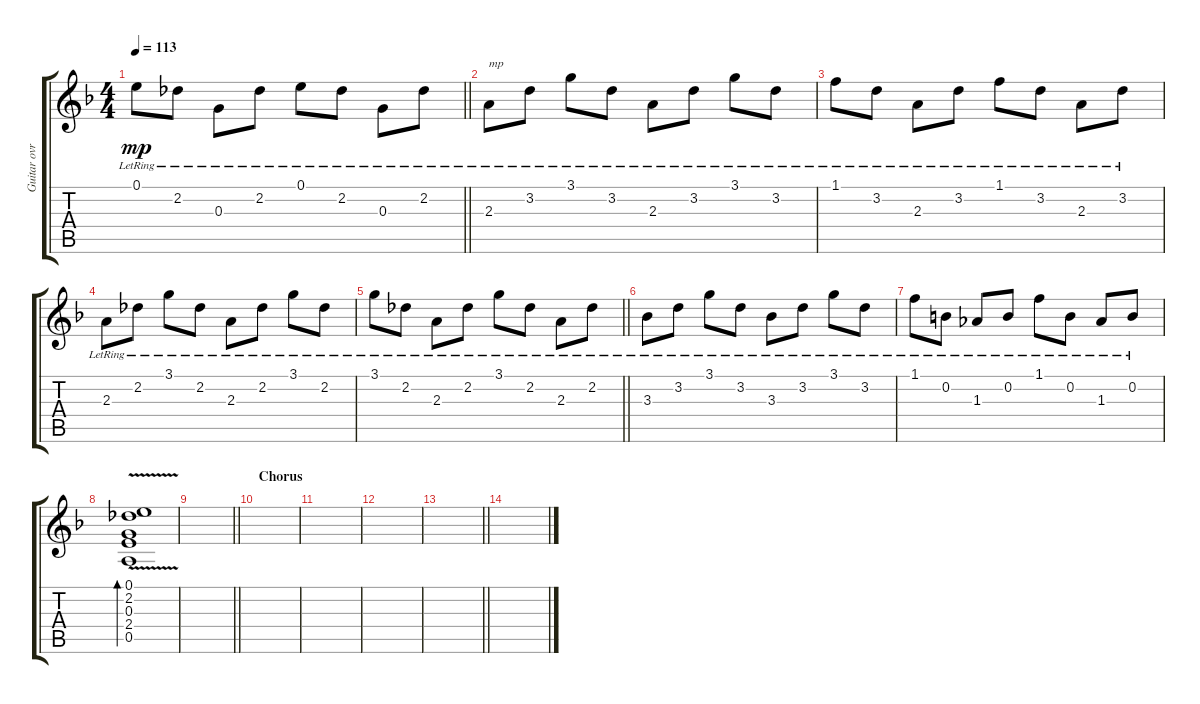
\track ("Guitar ovrdb" "Guitar ovr") {instrument electricguitarjazz}
\staff {score tabs}
\tuning (E4 B3 G3 D3 A2 E2) {hide}
\ts (4 4)
\tempo 113
\clef g2
\barLineRight lightlight
\ks dminor
0.1{lr}.8{dy mp} 2.2{lr}.8 0.3{lr}.8 2.2{lr}.8 0.1{lr}.8 2.2{lr}.8 0.3{lr}.8 2.2{lr}.8 |
\section ("" "")
2.3{lr}.8{txt "mp"} 3.2{lr}.8 3.1{lr}.8 3.2{lr}.8 2.3{lr}.8 3.2{lr}.8 3.1{lr}.8 3.2{lr}.8 |
1.1{lr}.8 3.2{lr}.8 2.3{lr}.8 3.2{lr}.8 1.1{lr}.8 3.2{lr}.8 2.3{lr}.8 3.2{lr}.8 |
2.3{lr}.8 2.2{lr}.8 3.1{lr}.8 2.2{lr}.8 2.3{lr}.8 2.2{lr}.8 3.1{lr}.8 2.2{lr}.8 |
\barLineRight lightlight
3.1{lr}.8 2.2{lr}.8 2.3{lr}.8 2.2{lr}.8 3.1{lr}.8 2.2{lr}.8 2.3{lr}.8 2.2{lr}.8 |
\section ("" "")
3.3{lr}.8 3.2{lr}.8 3.1{lr}.8 3.2{lr}.8 3.3{lr}.8 3.2{lr}.8 3.1{lr}.8 3.2{lr}.8 |
1.1{lr}.8 0.2{lr}.8 1.3{lr}.8 0.2{lr}.8 1.1{lr}.8 0.2{lr}.8 1.3{lr}.8 0.2{lr}.8 |
(0.1 2.2{v} 0.3{v} 2.4 0.5{v}).1{bd 480} |
\barLineRight lightlight
|
\section ("" "Chorus")
|
|
|
\barLineRight lightlight
|
\section ("" "")
